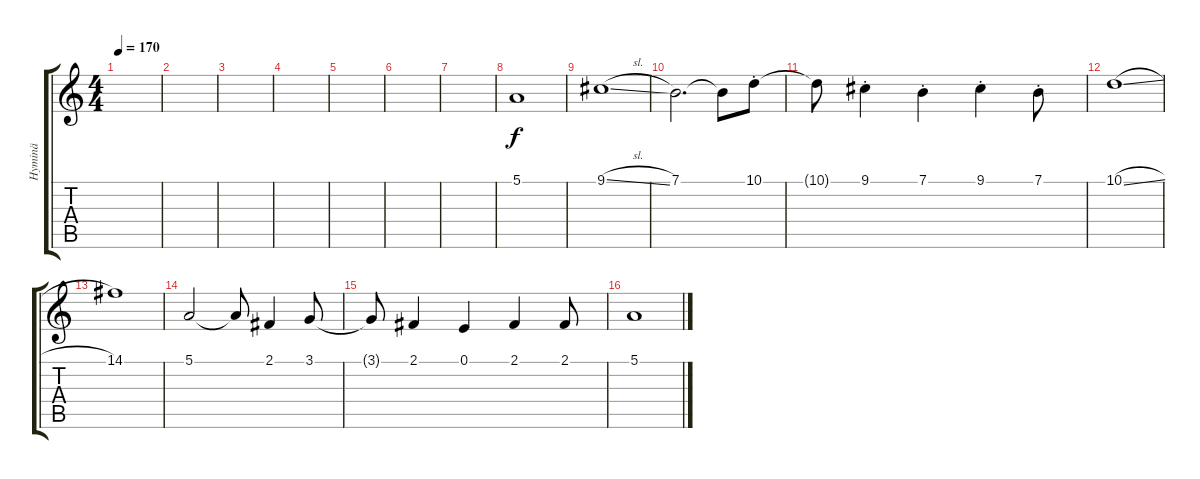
\track ("Hyminä" "Hyminä") {instrument pad4choir}
\staff {score tabs}
\tuning (E4 B3 G3 D3 A2 E2) {hide}
\ts (4 4)
\tempo 170
\clef g2
\ks c
|
|
|
|
|
|
|
5.1.1 |
9.1{sl}.1 |
7.1.2{d} 7.1{t}.8 10.1{st}.8 |
10.1{t}.8 9.1{st}.4 7.1{st}.4 9.1{st}.4 7.1{st}.8 |
10.1{sl}.1 |
14.1.1 |
5.1.2 5.1{t}.8 2.1.4 3.1.8 |
3.1{t}.8 2.1.4 0.1.4 2.1.4 2.1.8 |
5.1.1
